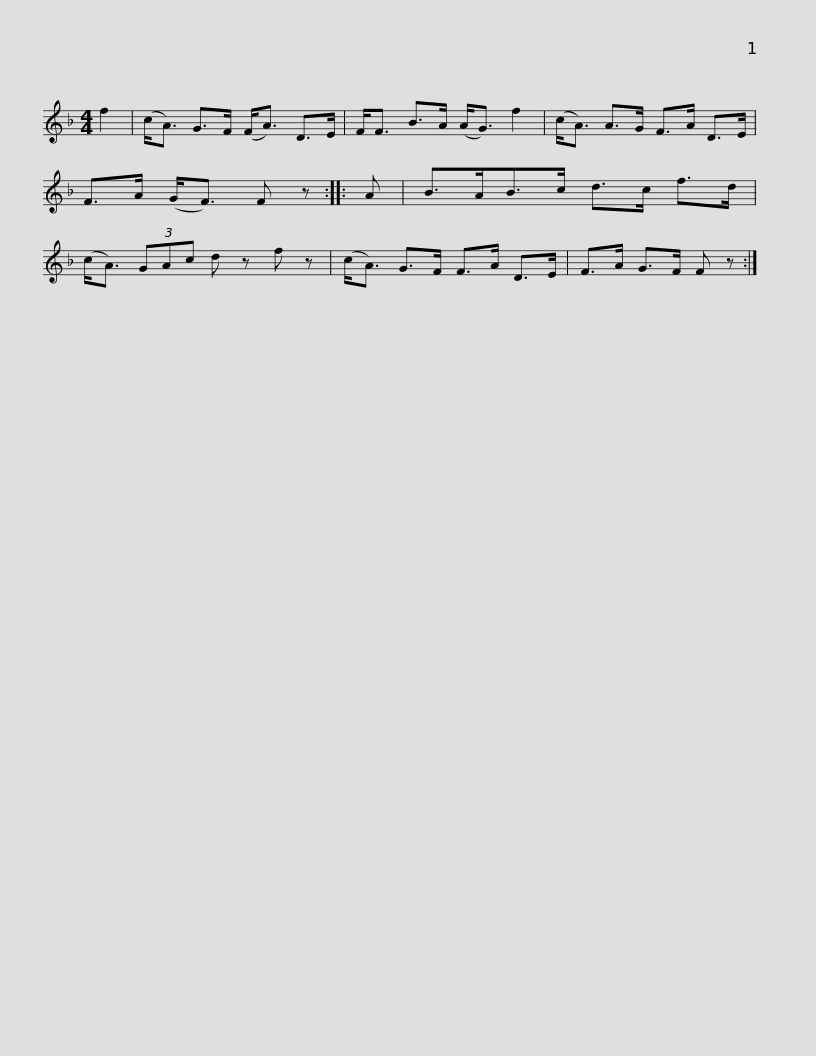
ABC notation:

X:1
L:1/8
M:4/4
I:linebreak $
K:F
V:1 treble
V:1
 f2 | (c<A) G>F (F<A) D>E | F<F B>A (A<G) f2 | (c<A) A>G F>A D>E | F>A (G<F) F z :: %5
 A |$ B>AB>c d>c f>d | (c<A) (3GAc d z f z | (c<A) G>F F>A D>E | F>A G>F F z :| %10
